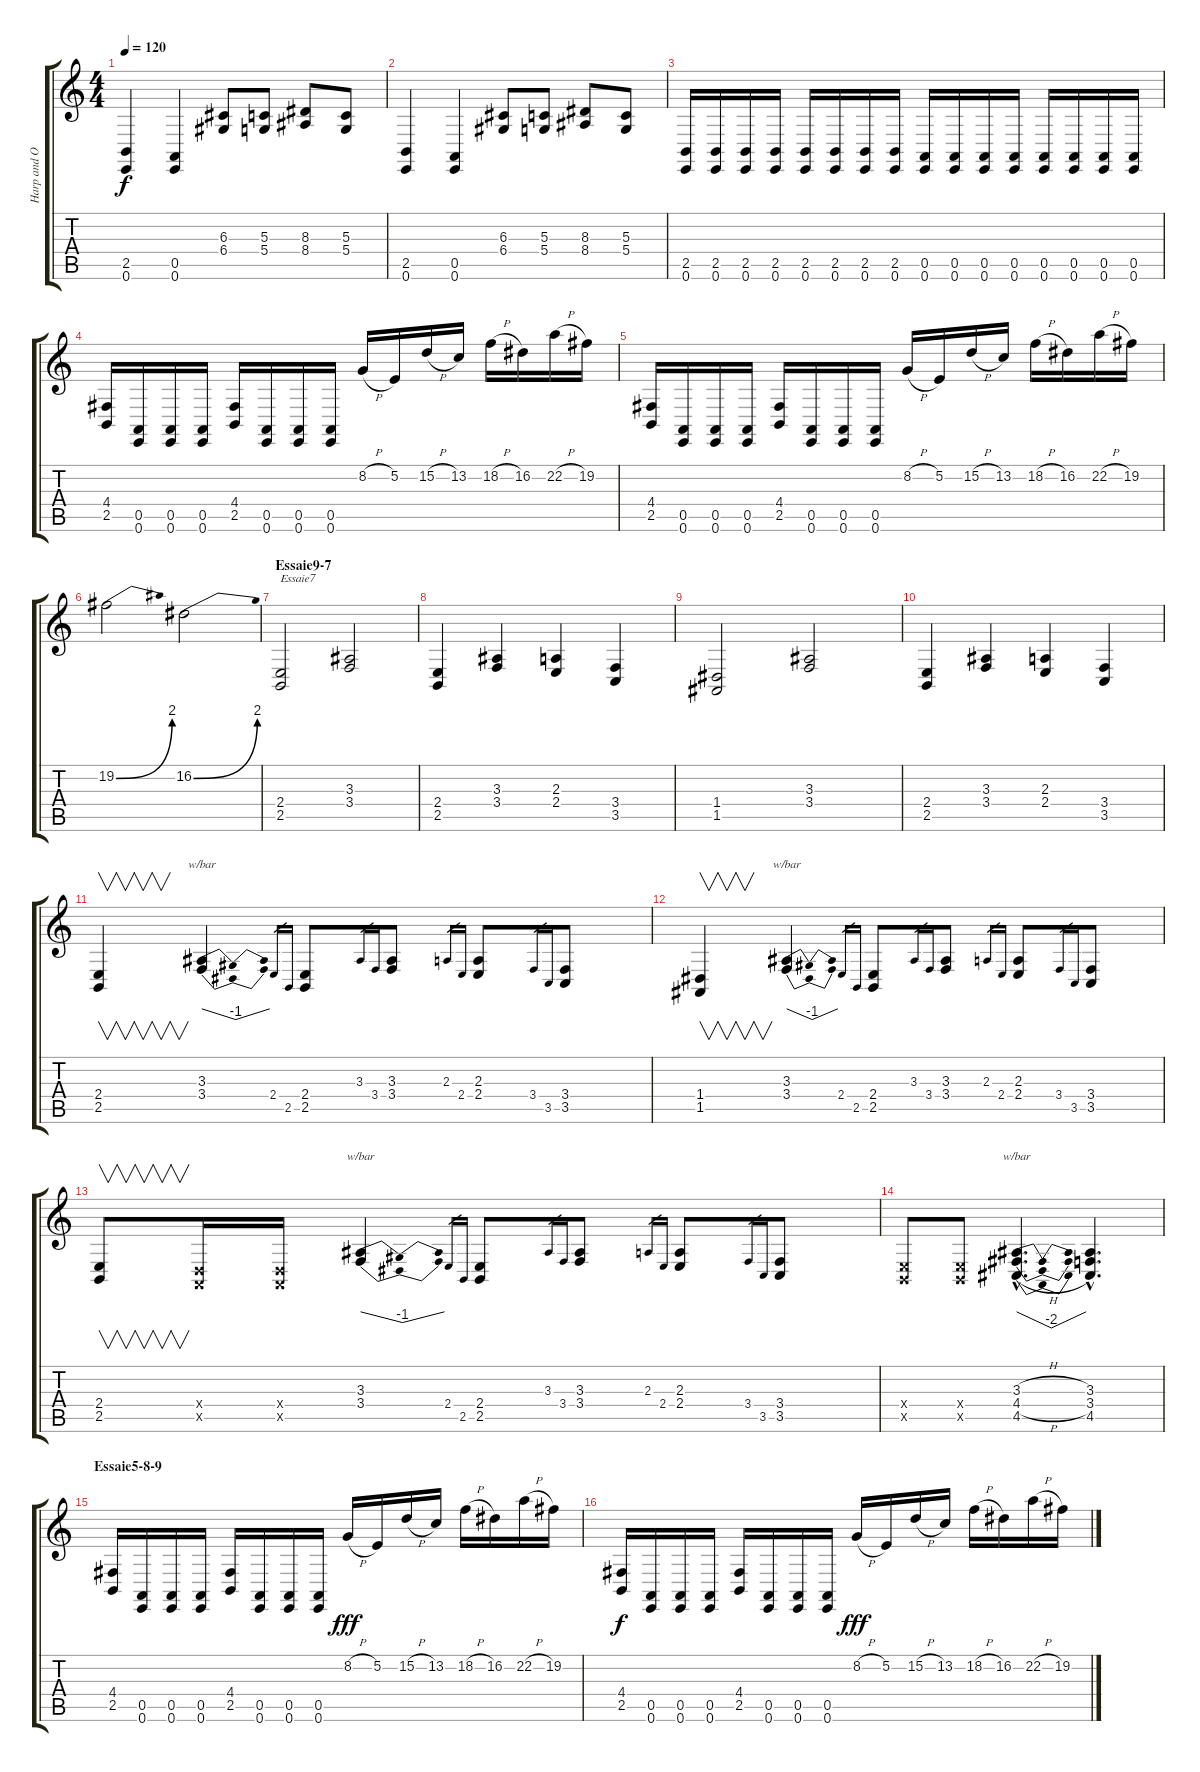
\track ("Harp and Orchestra" "Harp and O") {instrument orchestrahit}
\staff {score tabs}
\tuning (E4 B3 G3 D3 A2 E2) {hide}
\ts (4 4)
\tempo 120
\clef g2
\ks c
(2.5 0.6).4{dy f} (0.5 0.6).4 (6.3 6.4).8 (5.3 5.4).8 (8.3 8.4).8 (5.3 5.4).8 |
(2.5 0.6).4 (0.5 0.6).4 (6.3 6.4).8 (5.3 5.4).8 (8.3 8.4).8 (5.3 5.4).8 |
(2.5 0.6).16 (2.5 0.6).16 (2.5 0.6).16 (2.5 0.6).16 (2.5 0.6).16 (2.5 0.6).16 (2.5 0.6).16 (2.5 0.6).16 (0.5 0.6).16 (0.5 0.6).16 (0.5 0.6).16 (0.5 0.6).16 (0.5 0.6).16 (0.5 0.6).16 (0.5 0.6).16 (0.5 0.6).16 |
(4.4 2.5).16 (0.5 0.6).16 (0.5 0.6).16 (0.5 0.6).16 (4.4 2.5).16 (0.5 0.6).16 (0.5 0.6).16 (0.5 0.6).16 8.2{h}.16 5.2.16 15.2{h}.16 13.2.16 18.2{h}.16 16.2.16 22.2{h}.16 19.2.16 |
(4.4 2.5).16 (0.5 0.6).16 (0.5 0.6).16 (0.5 0.6).16 (4.4 2.5).16 (0.5 0.6).16 (0.5 0.6).16 (0.5 0.6).16 8.2{h}.16 5.2.16 15.2{h}.16 13.2.16 18.2{h}.16 16.2.16 22.2{h}.16 19.2.16 |
19.2{be (bend 0 0 60 8)}.2 16.2{be (bend 0 0 60 8)}.2 |
\section ("" "Essaie9-7")
(2.4 2.5).2{txt "Essaie7"} (3.3 3.4).2 |
(2.4 2.5).4 (3.3 3.4).4 (2.3 2.4).4 (3.4 3.5).4 |
(1.4 1.5).2 (3.3 3.4).2 |
(2.4 2.5).4 (3.3 3.4).4 (2.3 2.4).4 (3.4 3.5).4 |
(2.4 2.5).4{v} (3.3 3.4).4{tbe (dip default 0 0 30 -4 60 0)} 2.4.16{gr} 2.5.16{gr} (2.4 2.5).8 3.3.16{gr} 3.4.16{gr} (3.3 3.4).8 2.3.16{gr} 2.4.16{gr} (2.3 2.4).8 3.4.16{gr} 3.5.16{gr} (3.4 3.5).8 |
(1.4 1.5).4{v} (3.3 3.4).4{tbe (dip default 0 0 30 -4 60 0)} 2.4.16{gr} 2.5.16{gr} (2.4 2.5).8 3.3.16{gr} 3.4.16{gr} (3.3 3.4).8 2.3.16{gr} 2.4.16{gr} (2.3 2.4).8 3.4.16{gr} 3.5.16{gr} (3.4 3.5).8 |
(2.4 2.5).8{v} (0.4{x} 0.5{x}).16 (0.4{x} 0.5{x}).16 (3.3 3.4).4{tbe (dip default 0 0 30 -4 60 0)} 2.4.16{gr} 2.5.16{gr} (2.4 2.5).8 3.3.16{gr} 3.4.16{gr} (3.3 3.4).8 2.3.16{gr} 2.4.16{gr} (2.3 2.4).8 3.4.16{gr} 3.5.16{gr} (3.4 3.5).8 |
(2.4{x} 2.5{x}).8 (2.4{x} 2.5{x}).8 (3.3{h hac} 4.4{h hac} 4.5{h hac}).4{d tbe (dip default 0 0 30 -8 60 0)} (3.3{hac} 3.4{hac} 4.5{hac}).4{d} |
\section ("" "Essaie5-8-9")
(4.4 2.5).16 (0.5 0.6).16 (0.5 0.6).16 (0.5 0.6).16 (4.4 2.5).16 (0.5 0.6).16 (0.5 0.6).16 (0.5 0.6).16 8.2{h}.16{dy fff} 5.2.16 15.2{h}.16 13.2.16 18.2{h}.16 16.2.16 22.2{h}.16 19.2.16 |
(4.4 2.5).16{dy f} (0.5 0.6).16 (0.5 0.6).16 (0.5 0.6).16 (4.4 2.5).16 (0.5 0.6).16 (0.5 0.6).16 (0.5 0.6).16 8.2{h}.16{dy fff} 5.2.16 15.2{h}.16 13.2.16 18.2{h}.16 16.2.16 22.2{h}.16 19.2.16
